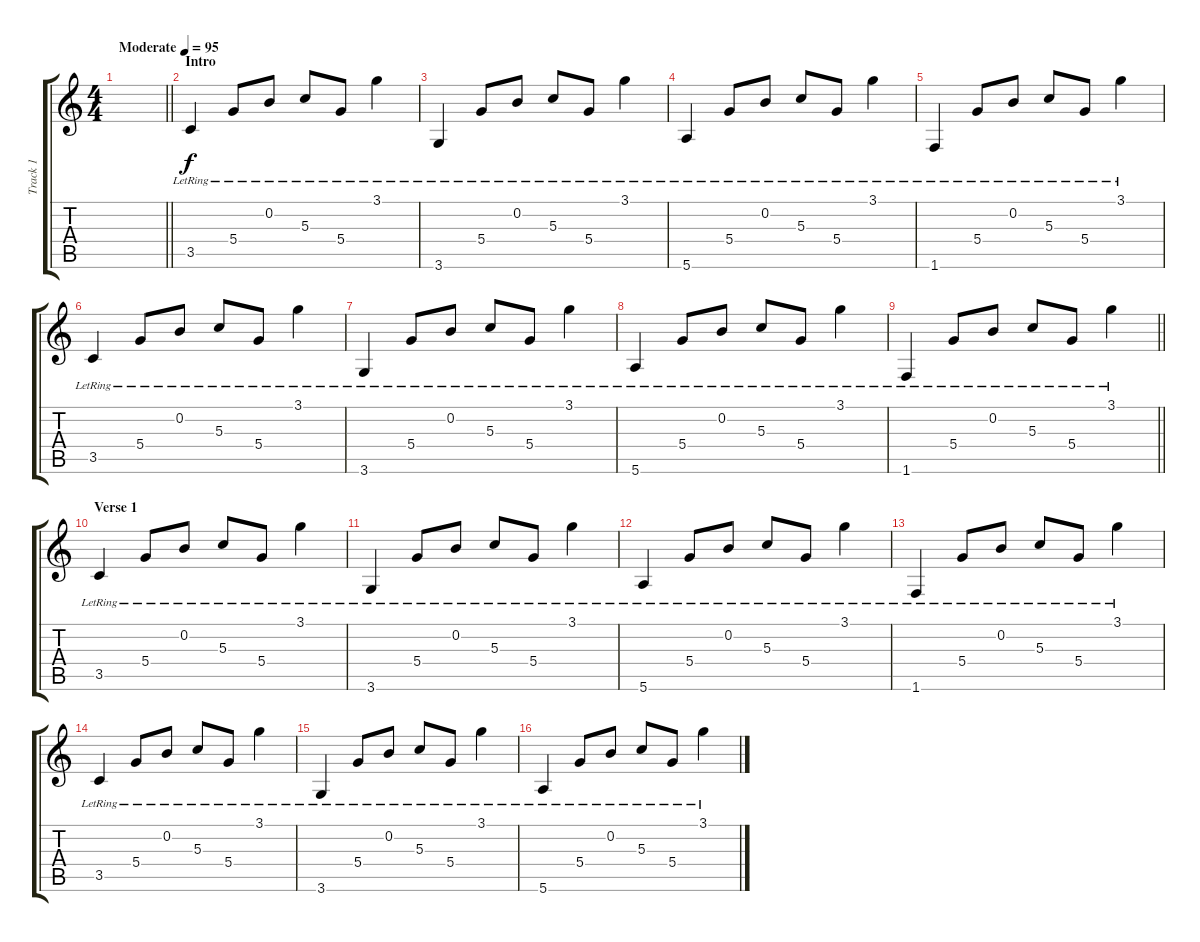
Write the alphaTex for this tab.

\track ("Track 1" "Track 1") {instrument electricguitarclean}
\staff {score tabs}
\tuning (E4 B3 G3 D3 A2 E2) {hide}
\ts (4 4)
\tempo (95 "Moderate")
\clef g2
\barLineRight lightlight
\ks c
|
\section ("" "Intro")
3.5{lr}.4 5.4{lr}.8 0.2{lr}.8 5.3{lr}.8 5.4{lr}.8 3.1{lr}.4 |
3.6{lr}.4 5.4{lr}.8 0.2{lr}.8 5.3{lr}.8 5.4{lr}.8 3.1{lr}.4 |
5.6{lr}.4 5.4{lr}.8 0.2{lr}.8 5.3{lr}.8 5.4{lr}.8 3.1{lr}.4 |
1.6{lr}.4 5.4{lr}.8 0.2{lr}.8 5.3{lr}.8 5.4{lr}.8 3.1{lr}.4 |
3.5{lr}.4 5.4{lr}.8 0.2{lr}.8 5.3{lr}.8 5.4{lr}.8 3.1{lr}.4 |
3.6{lr}.4 5.4{lr}.8 0.2{lr}.8 5.3{lr}.8 5.4{lr}.8 3.1{lr}.4 |
5.6{lr}.4 5.4{lr}.8 0.2{lr}.8 5.3{lr}.8 5.4{lr}.8 3.1{lr}.4 |
\barLineRight lightlight
1.6{lr}.4 5.4{lr}.8 0.2{lr}.8 5.3{lr}.8 5.4{lr}.8 3.1{lr}.4 |
\section ("" "Verse 1")
3.5{lr}.4 5.4{lr}.8 0.2{lr}.8 5.3{lr}.8 5.4{lr}.8 3.1{lr}.4 |
3.6{lr}.4 5.4{lr}.8 0.2{lr}.8 5.3{lr}.8 5.4{lr}.8 3.1{lr}.4 |
5.6{lr}.4 5.4{lr}.8 0.2{lr}.8 5.3{lr}.8 5.4{lr}.8 3.1{lr}.4 |
1.6{lr}.4 5.4{lr}.8 0.2{lr}.8 5.3{lr}.8 5.4{lr}.8 3.1{lr}.4 |
3.5{lr}.4 5.4{lr}.8 0.2{lr}.8 5.3{lr}.8 5.4{lr}.8 3.1{lr}.4 |
3.6{lr}.4 5.4{lr}.8 0.2{lr}.8 5.3{lr}.8 5.4{lr}.8 3.1{lr}.4 |
5.6{lr}.4 5.4{lr}.8 0.2{lr}.8 5.3{lr}.8 5.4{lr}.8 3.1{lr}.4
